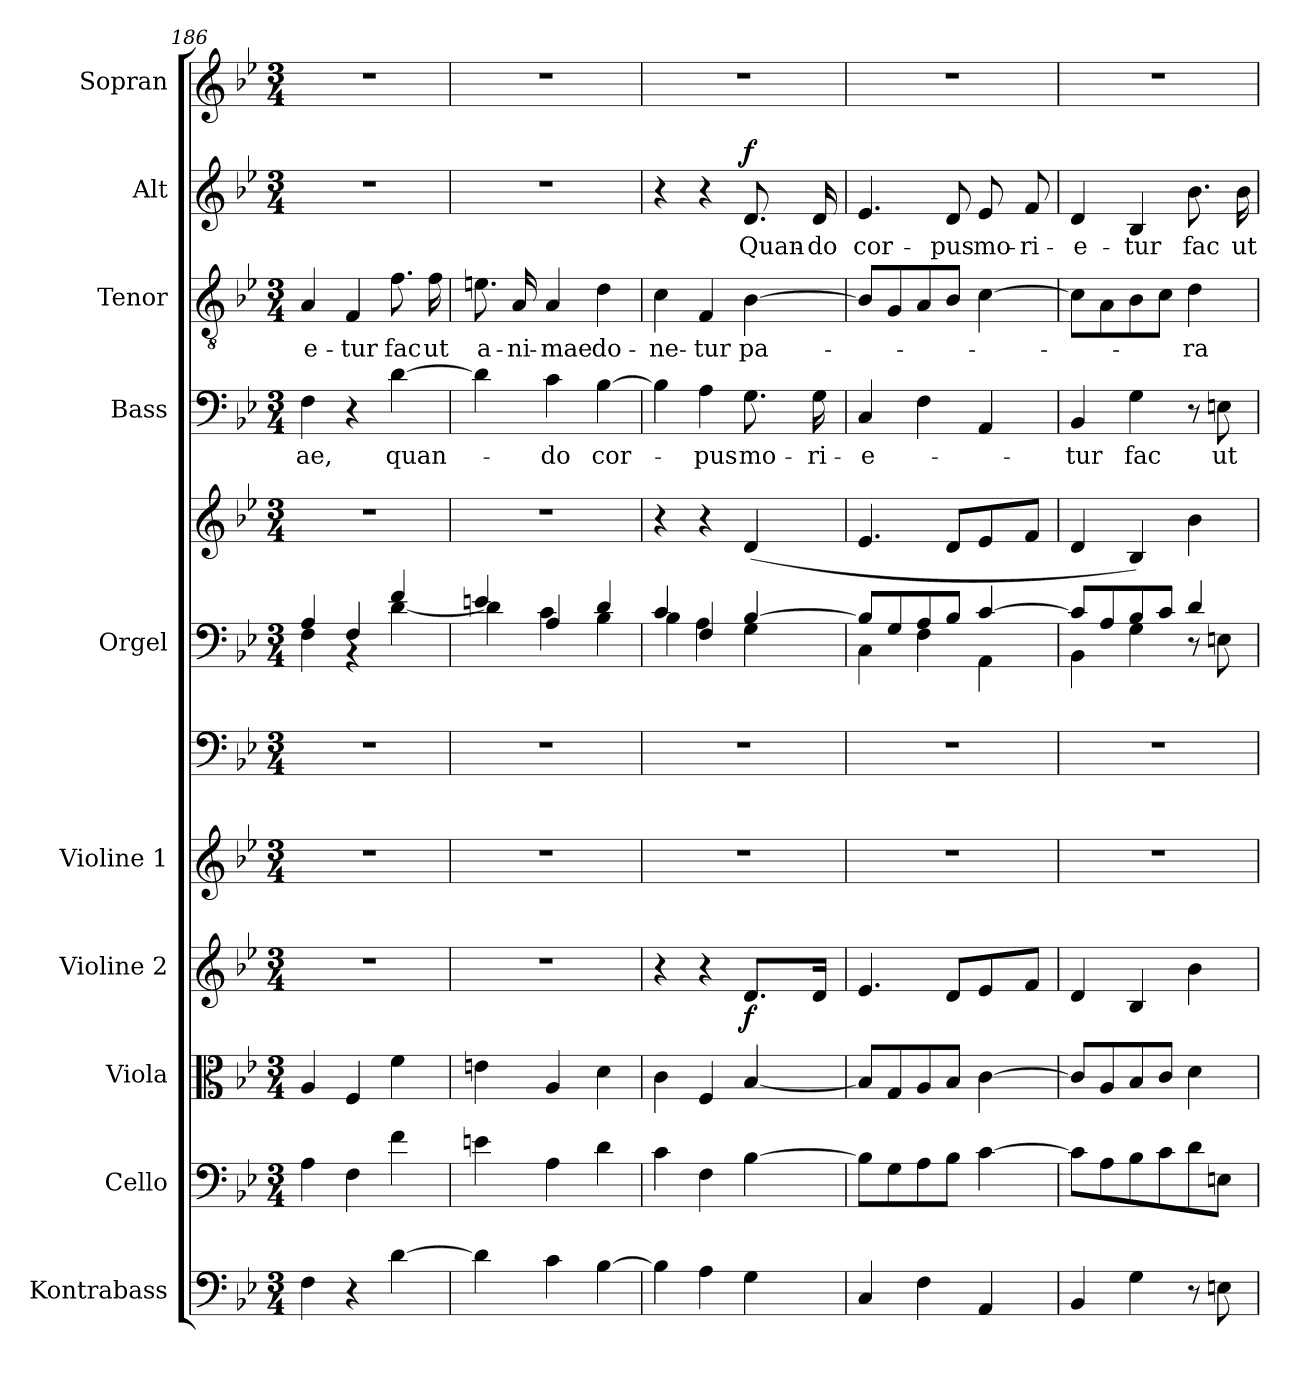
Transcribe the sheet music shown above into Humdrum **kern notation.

**kern	**kern	**kern	**kern	**dynam	**kern	**kern	**kern	**kern	**kern	**text	**kern	**text	**kern	**text	**dynam	**kern
*part11	*part10	*part9	*part8	*part8	*part7	*part6	*part5	*part5	*part4	*part4	*part3	*part3	*part2	*part2	*part2	*part1
*staff12	*staff11	*staff10	*staff9	*staff9	*staff8	*staff7	*staff6	*staff5	*staff4	*staff4	*staff3	*staff3	*staff2	*staff2	*staff2	*staff1
*I"Kontrabass	*I"Cello	*I"Viola	*I"Violine 2	*	*I"Violine 1	*	*I"Orgel	*	*I"Bass	*	*I"Tenor	*	*I"Alt	*	*	*I"Sopran
*I'Kb.	*	*I'Vla.	*I'Vl. 2	*	*I'Vl. 1	*	*I'Org.	*	*I'B	*	*I'T	*	*I'A	*	*	*I'S
!!LO:PB:g=z
*clefF4	*clefF4	*clefC3	*clefG2	*	*clefG2	*clefF4	*clefF4	*clefG2	*clefF4	*	*clefGv2	*	*clefG2	*	*	*clefG2
*ITrd7c12	*	*	*	*	*	*	*	*	*	*	*	*	*	*	*	*
*k[b-e-]	*k[b-e-]	*k[b-e-]	*k[b-e-]	*	*k[b-e-]	*k[b-e-]	*k[b-e-]	*k[b-e-]	*k[b-e-]	*	*k[b-e-]	*	*k[b-e-]	*	*	*k[b-e-]
*B-:	*B-:	*B-:	*B-:	*	*B-:	*B-:	*B-:	*B-:	*B-:	*	*B-:	*	*B-:	*	*	*B-:
*M3/4	*M3/4	*M3/4	*M3/4	*	*M3/4	*M3/4	*M3/4	*M3/4	*M3/4	*	*M3/4	*	*M3/4	*	*	*M3/4
=186	=186	=186	=186	=186	=186	=186	=186	=186	=186	=186	=186	=186	=186	=186	=186	=186
*	*	*	*	*	*	*	*^	*	*	*	*	*	*	*	*	*
!	!	!	!	!	!	!	!	!	!	!	!LO:LY:b	!	!LO:LY:b	!	!	!	!
4FF\	4A\	4A/	2.r	.	2.r	2.r	4A/	4F\	2.r	4F\	-ae,	4A/	-e-	2.r	.	.	2.r
!	!	!	!	!	!	!	!	!	!	!	!	!	!LO:LY:b	!	!	!	!
4r	4F\	4F/	.	.	.	.	4F/	4rAA	.	4r	.	4F/	-tur	.	.	.	.
!	!	!	!	!	!	!	!	!	!	!	!LO:LY:b	!	!LO:LY:b	!	!	!	!
[4D\	4f\	4f\	.	.	.	.	4f/	[<4d\	.	[4d\	quan-	8.f\	fac	.	.	.	.
!	!	!	!	!	!	!	!	!	!	!	!	!	!LO:LY:b	!	!	!	!
.	.	.	.	.	.	.	.	.	.	.	.	16f\	ut	.	.	.	.
=187	=187	=187	=187	=187	=187	=187	=187	=187	=187	=187	=187	=187	=187	=187	=187	=187	=187
!	!	!	!	!	!	!	!	!	!	!	!	!	!LO:LY:b	!	!	!	!
4D\]	4en\	4en\	2.r	.	2.r	2.r	4en/	4d\]	2.r	4d\]	.	8.en\	a-	2.r	.	.	2.r
!	!	!	!	!	!	!	!	!	!	!	!	!	!LO:LY:b	!	!	!	!
.	.	.	.	.	.	.	.	.	.	.	.	16A/	-ni-	.	.	.	.
!	!	!	!	!	!	!	!	!	!	!	!LO:LY:b	!	!LO:LY:b	!	!	!	!
4C\	4A\	4A/	.	.	.	.	4A/	4c\	.	4c\	-do	4A/	-mae	.	.	.	.
!	!	!	!	!	!	!	!	!	!	!	!LO:LY:b	!	!LO:LY:b	!	!	!	!
[4BB-\	4d\	4d\	.	.	.	.	4d/	4B-\	.	[4B-\	cor-	4d\	do-	.	.	.	.
=188	=188	=188	=188	=188	=188	=188	=188	=188	=188	=188	=188	=188	=188	=188	=188	=188	=188
!	!	!	!	!	!	!	!	!	!	!	!	!	!LO:LY:b	!	!	!	!
4BB-\]	4c\	4c\	4r	.	2.r	2.r	4c/	4B-\	4r	4B-\]	.	4c\	-ne-	4r	.	.	2.r
!	!	!	!	!	!	!	!	!	!	!	!LO:LY:b	!	!LO:LY:b	!	!	!	!
4AA\	4F\	4F/	4r	.	.	.	4F/	4A\	4r	4A\	-pus	4F/	-tur	4r	.	.	.
!	!	!	!	!LO:DY:b	!	!	!	!	!	!	!LO:LY:b	!	!LO:LY:b	!	!LO:LY:b	!LO:DY:a	!
4GG\	[4B-\	[4B-/	8.d/L	f	.	.	[>4B-/	4G\	(>4d/	8.G\	mo-	[4B-\	pa-	8.d/	Quan-	f	.
!	!	!	!	!	!	!	!	!	!	!	!LO:LY:b	!	!	!	!LO:LY:b	!	!
.	.	.	16d/Jk	.	.	.	.	.	.	16G\	-ri-	.	.	16d/	-do	.	.
=189	=189	=189	=189	=189	=189	=189	=189	=189	=189	=189	=189	=189	=189	=189	=189	=189	=189
!	!	!	!	!	!	!	!	!	!	!	!LO:LY:b	!	!	!	!LO:LY:b	!	!
4CC/	8B-\L]	8B-/L]	4.e-/	.	2.r	2.r	8B-/L]	4C\	4.e-/	4C/	-e-	8B-/L]	.	4.e-/	cor-	.	2.r
.	8G\	8G/	.	.	.	.	8G/	.	.	.	.	8G/	.	.	.	.	.
4FF\	8A\	8A/	.	.	.	.	8A/	4F\	.	4F\	.	8A/	.	.	.	.	.
!	!	!	!	!	!	!	!	!	!	!	!	!	!	!	!LO:LY:b	!	!
.	8B-\J	8B-/J	8d/L	.	.	.	8B-/J	.	8d/L	.	.	8B-/J	.	8d/	-pus	.	.
!	!	!	!	!	!	!	!	!	!	!	!	!	!	!	!LO:LY:b	!	!
4AAA/	[4c\	[4c\	8e-/	.	.	.	[>4c/	4AA\	8e-/	4AA/	.	[4c\	.	8e-/	mo-	.	.
!	!	!	!	!	!	!	!	!	!	!	!	!	!	!	!LO:LY:b	!	!
.	.	.	8f/J	.	.	.	.	.	8f/J	.	.	.	.	8f/	-ri-	.	.
=190	=190	=190	=190	=190	=190	=190	=190	=190	=190	=190	=190	=190	=190	=190	=190	=190	=190
!	!	!	!	!	!	!	!	!	!	!	!LO:LY:b	!	!	!	!LO:LY:b	!	!
4BBB-/	8c\L]	8c/L]	4d/	.	2.r	2.r	8c/L]	4BB-\	4d/	4BB-/	-tur	8c\L]	.	4d/	-e-	.	2.r
.	8A\	8A/	.	.	.	.	8A/	.	.	.	.	8A\	.	.	.	.	.
!	!	!	!	!	!	!	!	!	!	!	!LO:LY:b	!	!	!	!LO:LY:b	!	!
4GG\	8B-\	8B-/	4B-/	.	.	.	8B-/	4G\	4B-/)	4G\	fac	8B-\	.	4B-/	-tur	.	.
.	8c\	8c/J	.	.	.	.	8c/J	.	.	.	.	8c\J	.	.	.	.	.
!	!	!	!	!	!	!	!	!	!	!	!	!	!LO:LY:b	!	!LO:LY:b	!	!
8r	8d\	4d\	4b-\	.	.	.	4d/	8rC	4b-\	8r	.	4d\	-ra-	8.b-\	fac	.	.
!	!	!	!	!	!	!	!	!	!	!	!LO:LY:b	!	!	!	!	!	!
8EEn\	8En\J	.	.	.	.	.	.	8En\	.	8En\	ut	.	.	.	.	.	.
!	!	!	!	!	!	!	!	!	!	!	!	!	!	!	!LO:LY:b	!	!
.	.	.	.	.	.	.	.	.	.	.	.	.	.	16b-\	ut	.	.
*	*	*	*	*	*	*	*v	*v	*	*	*	*	*	*	*	*	*
=	=	=	=	=	=	=	=	=	=	=	=	=	=	=	=	=
*-	*-	*-	*-	*-	*-	*-	*-	*-	*-	*-	*-	*-	*-	*-	*-	*-
